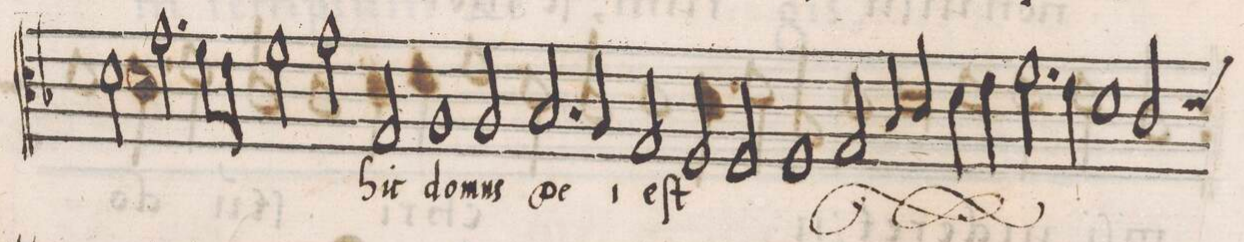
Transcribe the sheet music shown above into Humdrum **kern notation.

**kern	**text
*I"CANTVS	*
*clefC3	*
*k[b-]	*
*met(C|)	*
*M2/1	*
2d\	-cus
2.g\	i-
8f\L	.
8eny\J	.
2f\	.
=8-	=8-
2g\	-ſte
*	*Xij
2G/	hic
1A	do-
=9-	=9-
2A/	-mus
2.B-/	De-
4A/	-i
2G/	eſt
=10-	=10-
2F/	.
2F/	.
*	*ij
1F	hic
=11-	=11-
2G/	do-
4B-/	.
4c/	.
4d\	-mus
4e\	.
2.f\	De-
=12-	=12-
4e\	.
1d	.
2c/	-i
*custos:d	*
=13-	=13-
*-	*-
